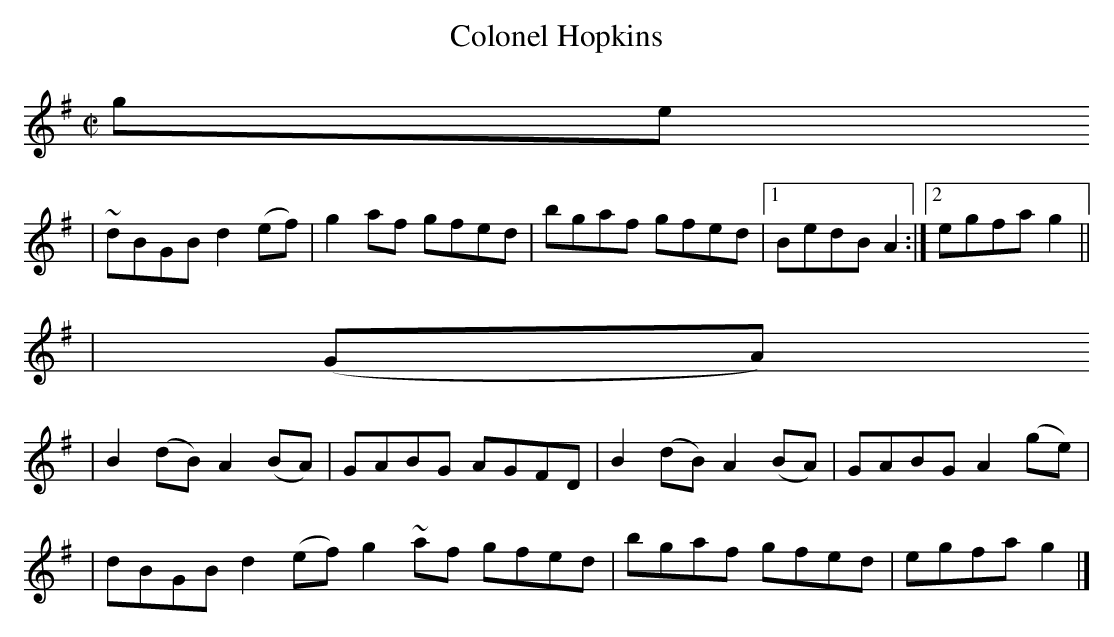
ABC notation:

X:1
T: Colonel Hopkins
M: C|
L: 1/8
K: G
ge
| ~dBGBd2(ef) | g2af gfed | bgaf gfed |1 BedBA2 :|2 egfag2 ||
| (GA)
| B2(dB)A2(BA) | GABG AGFD | B2(dB)A2(BA) | GABGA2(ge) |
| dBGBd2(ef)g2~af gfed | bgaf gfed | egfag2 |]
